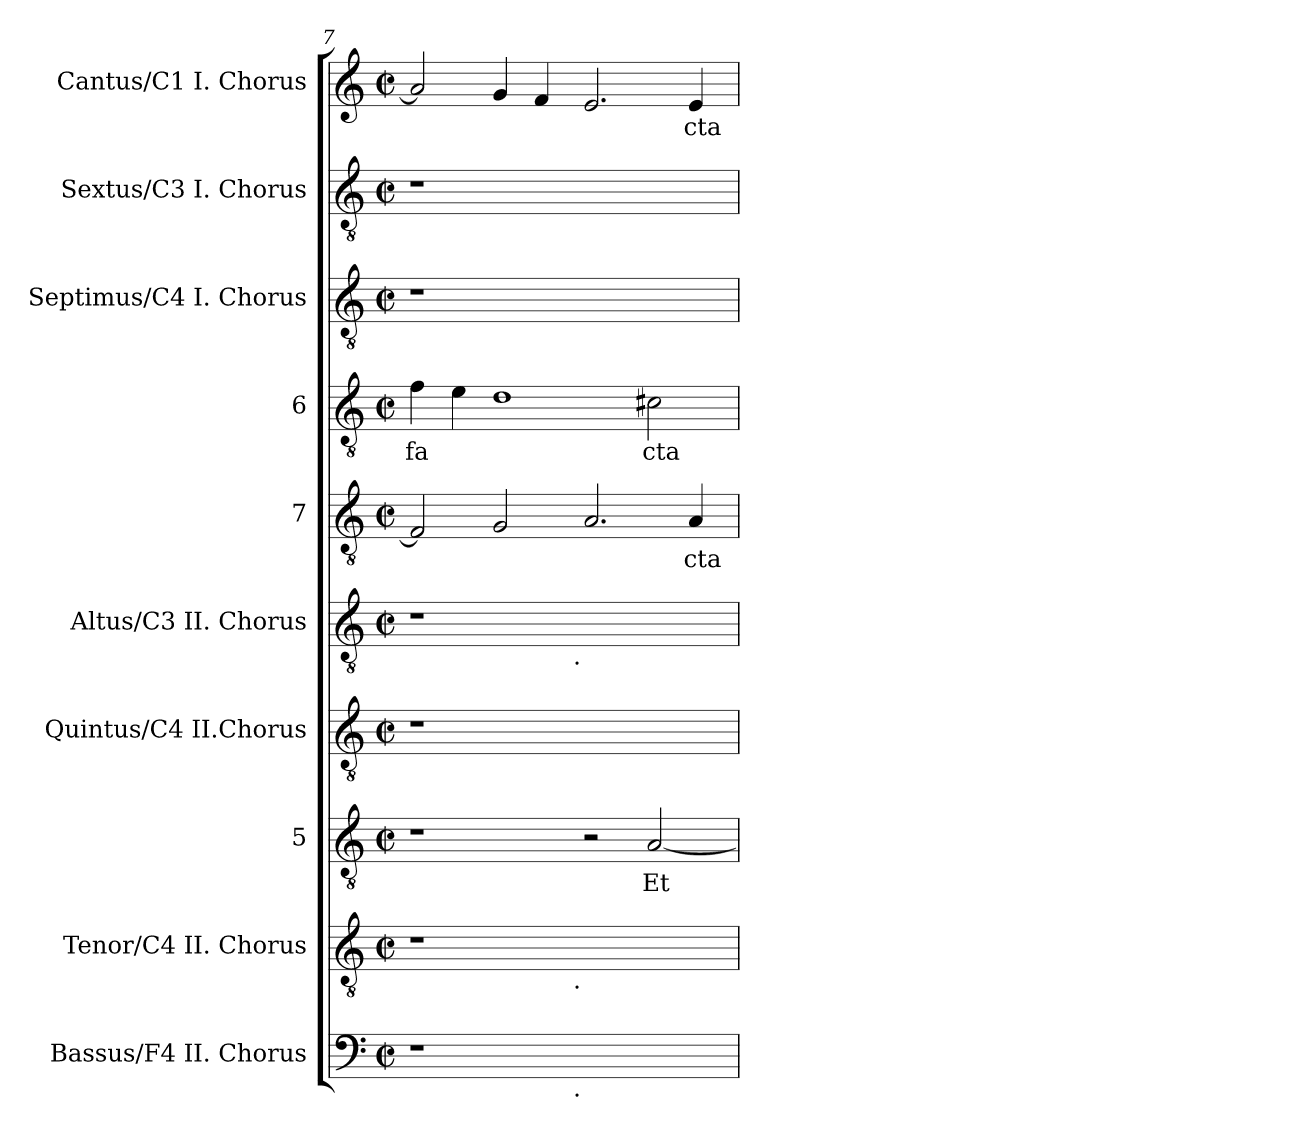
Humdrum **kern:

**kern	**kern	**kern	**text	**kern	**kern	**kern	**text	**kern	**text	**kern	**kern	**kern	**text
*part10	*part9	*part8	*part8	*part7	*part6	*part5	*part5	*part4	*part4	*part3	*part2	*part1	*part1
*staff10	*staff9	*staff8	*staff8	*staff7	*staff6	*staff5	*staff5	*staff4	*staff4	*staff3	*staff2	*staff1	*staff1
*I"Bassus/F4  II. Chorus	*I"Tenor/C4  II. Chorus	*I"5	*	*I"Quintus/C4  II.Chorus	*I"Altus/C3  II. Chorus	*I"7	*	*I"6	*	*I"Septimus/C4  I. Chorus	*I"Sextus/C3  I. Chorus	*I"Cantus/C1  I. Chorus	*
*I'B	*I'T	*	*	*	*I'A	*	*	*	*	*	*	*I'C	*
*clefF4	*clefGv2	*clefGv2	*	*clefGv2	*clefGv2	*clefGv2	*	*clefGv2	*	*clefGv2	*clefGv2	*clefG2	*
*k[]	*k[]	*k[]	*	*k[]	*k[]	*k[]	*	*k[]	*	*k[]	*k[]	*k[]	*
*C:	*C:	*C:	*	*C:	*C:	*C:	*	*C:	*	*C:	*C:	*C:	*
*M2/2	*M2/2	*M2/2	*	*M2/2	*M2/2	*M2/2	*	*M2/2	*	*M2/2	*M2/2	*M2/2	*
*met(c|)	*met(c|)	*met(c|)	*	*met(c|)	*met(c|)	*met(c|)	*	*met(c|)	*	*met(c|)	*met(c|)	*met(c|)	*
=7	=7	=7	=7	=7	=7	=7	=7	=7	=7	=7	=7	=7	=7
!	!	!	!	!	!	!	!LO:LY:b:cj	!	!LO:LY:b:cj	!	!	!	!LO:LY:b:cj
*^	*^	*	*	*	*^	*	*	*	*	*	*	*	*
1r	2ryy	1r	2ryy	1r	.	1r	1r	2ryy	2F/]	--	4f\	fa-	1r	1r	2a/]	--
!	!	!	!	!	!	!	!	!	!	!	!	!LO:LY:b:cj	!	!	!	!
.	.	.	.	.	.	.	.	.	.	.	4e\	--	.	.	.	.
!	!	!	!	!	!	!	!	!	!	!LO:LY:b:cj	!	!LO:LY:b:cj	!	!	!	!LO:LY:b:cj
.	4...ryy	.	4...ryy	.	.	.	.	4...ryy	2G/	--	1d	--	.	.	4g/	--
!	!	!	!	!	!	!	!	!	!	!	!	!	!	!	!	!LO:LY:b:cj
.	.	.	.	.	.	.	.	.	.	.	.	.	.	.	4f/	--
!	!	!	!	!	!	!	!	!LO:TX:b:t=.	!	!	!	!	!	!	!	!
!	!	!	!LO:TX:b:t=.	!	!	!	!	!	!	!	!	!	!	!	!	!
!	!LO:TX:b:t=.	!	!	!	!	!	!	!	!	!	!	!	!	!	!	!
.	1ryy	.	1ryy	.	.	.	.	1ryy	.	.	.	.	.	.	.	.
!	!	!	!	!	!	!	!	!	!	!LO:LY:b:cj	!	!	!	!	!	!LO:LY:b:cj
1ryy	.	1ryy	.	2r	.	1ryy	1ryy	.	2.A/	--	.	.	1ryy	1ryy	2.e/	--
!	!	!	!	!	!LO:LY:b:cj	!	!	!	!	!	!	!LO:LY:b:cj	!	!	!	!
.	.	.	.	[<2A/	Et	.	.	.	.	.	2c#X\	-cta	.	.	.	.
!	!	!	!	!	!	!	!	!	!	!LO:LY:b:cj	!	!	!	!	!	!LO:LY:b:cj
.	.	.	.	.	.	.	.	.	4A/	-cta	.	.	.	.	4e/	-cta
.	32ryy	.	32ryy	.	.	.	.	32ryy	.	.	.	.	.	.	.	.
*v	*v	*	*	*	*	*	*v	*v	*	*	*	*	*	*	*	*
*	*v	*v	*	*	*	*	*	*	*	*	*	*	*	*
=	=	=	=	=	=	=	=	=	=	=	=	=	=
*-	*-	*-	*-	*-	*-	*-	*-	*-	*-	*-	*-	*-	*-
